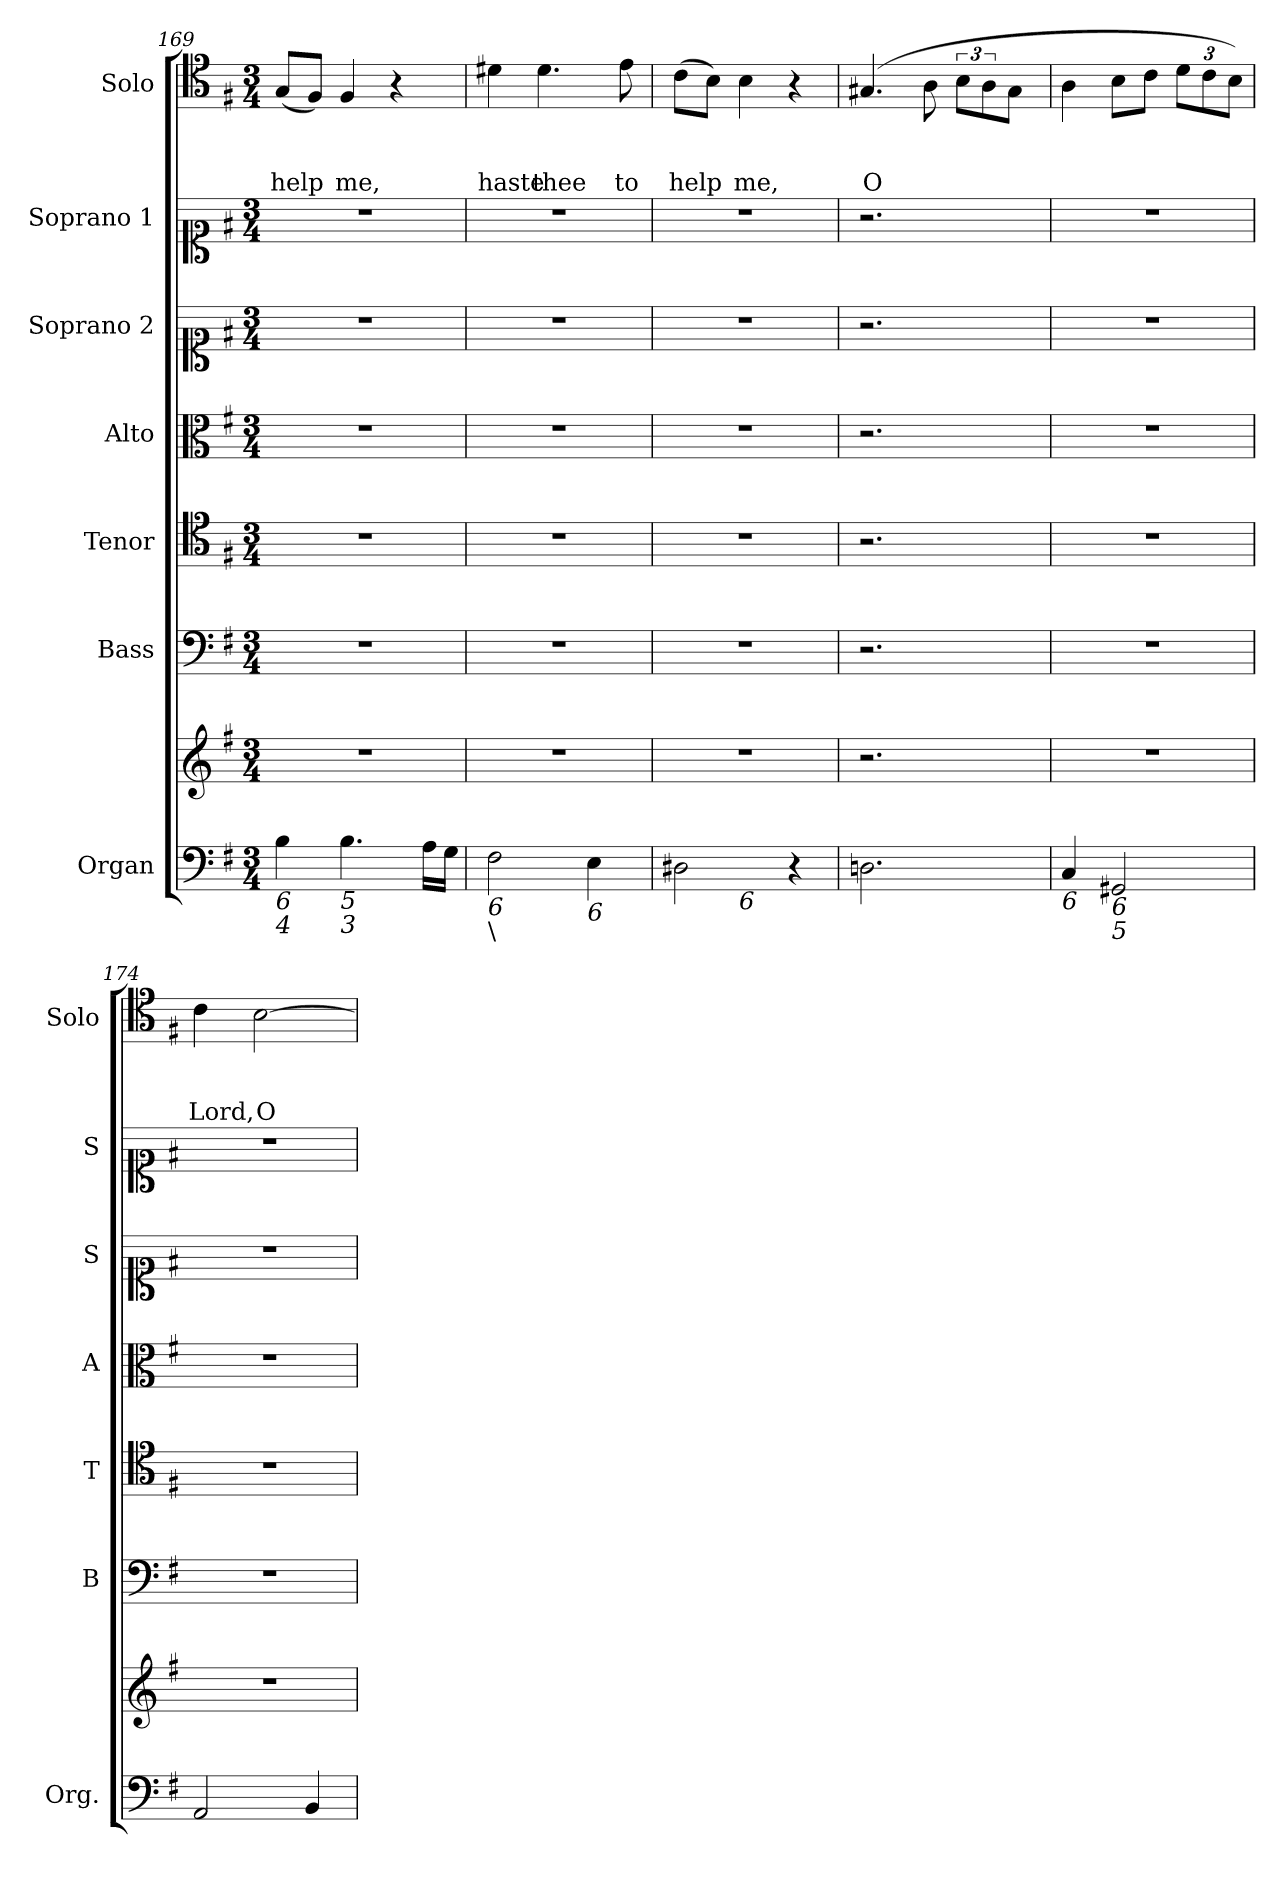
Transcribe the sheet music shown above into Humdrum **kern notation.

**kern	**kern	**kern	**kern	**kern	**kern	**kern	**kern	**text	**text	**text
*part7	*part7	*part6	*part5	*part4	*part3	*part2	*part1	*part1	*part1	*part1
*staff8	*staff7	*staff6	*staff5	*staff4	*staff3	*staff2	*staff1	*staff1	*staff1	*staff1
*I"Organ	*	*I"Bass	*I"Tenor	*I"Alto	*I"Soprano 2	*I"Soprano 1	*I"Solo	*	*	*
*I'Org.	*	*I'B	*I'T	*I'A	*I'S	*I'S	*I'Solo	*	*	*
*clefF4	*clefG2	*clefF4	*clefC4	*clefC3	*clefC1	*clefC1	*clefC4	*	*	*
*k[f#]	*k[f#]	*k[f#]	*k[f#]	*k[f#]	*k[f#]	*k[f#]	*k[f#]	*	*	*
*e:	*e:	*e:	*e:	*e:	*e:	*e:	*e:	*	*	*
*M3/4	*M3/4	*M3/4	*M3/4	*M3/4	*M3/4	*M3/4	*M3/4	*	*	*
=169	=169	=169	=169	=169	=169	=169	=169	=169	=169	=169
!LO:TX:b:i:t=6	!	!	!	!	!	!	!	!	!	!
!LO:TX:b:i:t=4	!	!	!	!	!	!	!	!	!	!
!	!	!	!	!	!	!	!	!	!	!LO:LY:b
4B\	2.r	2.r	2.r	2.r	2.r	2.r	(<8G/L	.	.	help
.	.	.	.	.	.	.	8F#/J)	.	.	.
!LO:TX:b:i:t=5	!	!	!	!	!	!	!	!	!	!
!LO:TX:b:i:t=3	!	!	!	!	!	!	!	!	!	!
!	!	!	!	!	!	!	!	!	!	!LO:LY:b
4.B\	.	.	.	.	.	.	4F#/	.	.	me,
.	.	.	.	.	.	.	4r	.	.	.
16A\LL	.	.	.	.	.	.	.	.	.	.
16G\JJ	.	.	.	.	.	.	.	.	.	.
=170	=170	=170	=170	=170	=170	=170	=170	=170	=170	=170
!LO:TX:b:i:t=6	!	!	!	!	!	!	!	!	!	!
!LO:TX:b:t=\	!	!	!	!	!	!	!	!	!	!
!	!	!	!	!	!	!	!	!	!	!LO:LY:b
2F#\	2.r	2.r	2.r	2.r	2.r	2.r	4d#X\	.	.	haste
!	!	!	!	!	!	!	!	!	!	!LO:LY:b
.	.	.	.	.	.	.	4.d#\	.	.	thee
!LO:TX:b:i:t=6	!	!	!	!	!	!	!	!	!	!
4E\	.	.	.	.	.	.	.	.	.	.
!	!	!	!	!	!	!	!	!	!	!LO:LY:b
.	.	.	.	.	.	.	8e\	.	.	to
=171	=171	=171	=171	=171	=171	=171	=171	=171	=171	=171
!LO:TX:b:i:t=7	!	!	!	!	!	!	!	!	!	!
!	!	!	!	!	!	!	!	!	!	!LO:LY:b
*^	*	*	*	*	*	*	*	*	*	*
2D#X\	4ryy	2.r	2.r	2.r	2.r	2.r	2.r	(>8c\L	.	.	help
.	.	.	.	.	.	.	.	8B\J)	.	.	.
!	!LO:TX:b:i:t=6	!	!	!	!	!	!	!	!	!	!
!	!	!	!	!	!	!	!	!	!	!	!LO:LY:b
.	2ryy	.	.	.	.	.	.	4B\	.	.	me,
4r	.	.	.	.	.	.	.	4r	.	.	.
=172	=172	=172	=172	=172	=172	=172	=172	=172	=172	=172	=172
!LO:TX:b:i:t=4	!	!	!	!	!	!	!	!	!	!	!
!LO:TX:b:i:t=3	!	!	!	!	!	!	!	!	!	!	!
!	!	!	!	!	!	!	!	!	!	!	!LO:LY:b
*v	*v	*	*	*	*	*	*	*	*	*	*
2.Dn>\	2.r	2.r	2.r	2.r	2.r	2.r	(4.G#X/	.	.	O
.	.	.	.	.	.	.	8A\	.	.	.
.	.	.	.	.	.	.	12B\L	.	.	.
.	.	.	.	.	.	.	12A\	.	.	.
.	.	.	.	.	.	.	8G#\J	.	.	.
24ryy	24ryy	24ryy	24ryy	24ryy	24ryy	24ryy	.	.	.	.
=173	=173	=173	=173	=173	=173	=173	=173	=173	=173	=173
!LO:TX:b:i:t=6	!	!	!	!	!	!	!	!	!	!
4C/	2.r	2.r	2.r	2.r	2.r	2.r	4A\	.	.	.
!LO:TX:b:i:t=6	!	!	!	!	!	!	!	!	!	!
!LO:TX:b:i:t=5	!	!	!	!	!	!	!	!	!	!
2GG#X/	.	.	.	.	.	.	8B\L	.	.	.
.	.	.	.	.	.	.	8c\J	.	.	.
.	.	.	.	.	.	.	12d\L	.	.	.
.	.	.	.	.	.	.	12c\	.	.	.
.	.	.	.	.	.	.	12B\J)	.	.	.
!!LO:LB:g=z
=174	=174	=174	=174	=174	=174	=174	=174	=174	=174	=174
!	!	!	!	!	!	!	!	!	!	!LO:LY:b
2AA/	2.r	2.r	2.r	2.r	2.r	2.r	4c\	.	.	Lord,
!	!	!	!	!	!	!	!	!	!	!LO:LY:b
.	.	.	.	.	.	.	[2B\	.	.	O
4BB/	.	.	.	.	.	.	.	.	.	.
=	=	=	=	=	=	=	=	=	=	=
*-	*-	*-	*-	*-	*-	*-	*-	*-	*-	*-
